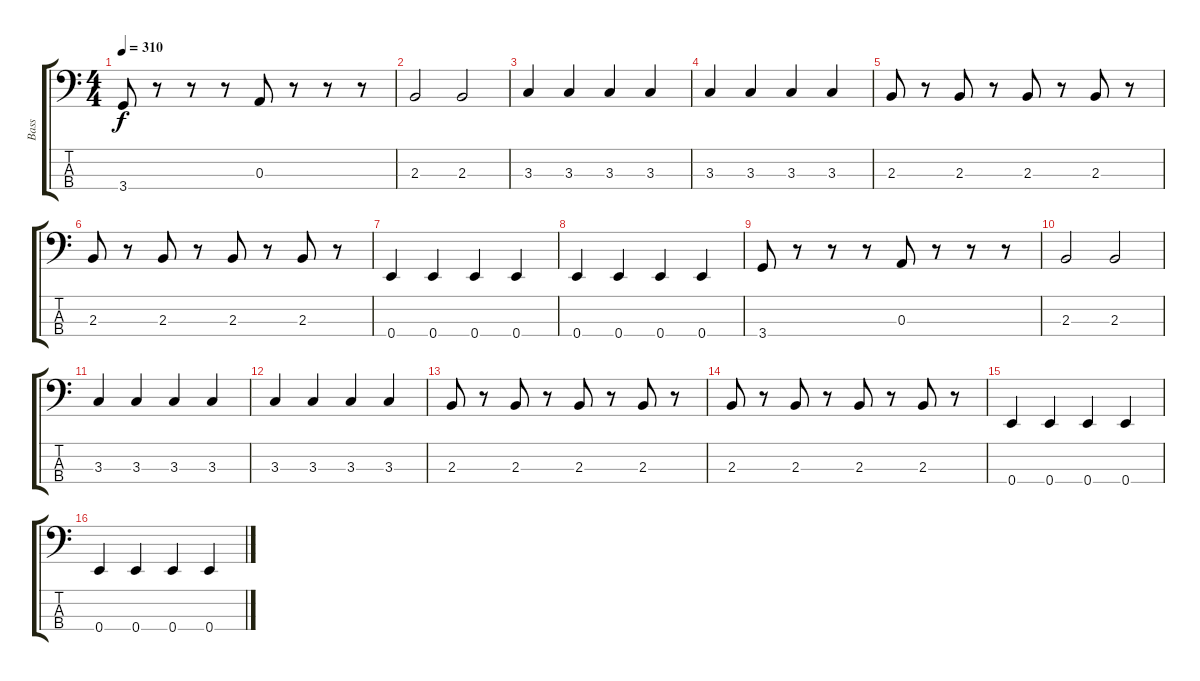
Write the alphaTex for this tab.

\track ("Bass" "Bass") {instrument electricbassfinger}
\staff {score tabs}
\tuning (G2 D2 A1 E1) {hide}
\ts (4 4)
\tempo 310
\clef f4
\ks c
3.4.8{dy f} r.8 r.8 r.8 0.3.8 r.8 r.8 r.8 |
2.3.2 2.3.2 |
3.3.4 3.3.4 3.3.4 3.3.4 |
3.3.4 3.3.4 3.3.4 3.3.4 |
2.3.8 r.8 2.3.8 r.8 2.3.8 r.8 2.3.8 r.8 |
2.3.8 r.8 2.3.8 r.8 2.3.8 r.8 2.3.8 r.8 |
0.4.4 0.4.4 0.4.4 0.4.4 |
0.4.4 0.4.4 0.4.4 0.4.4 |
3.4.8 r.8 r.8 r.8 0.3.8 r.8 r.8 r.8 |
2.3.2 2.3.2 |
3.3.4 3.3.4 3.3.4 3.3.4 |
3.3.4 3.3.4 3.3.4 3.3.4 |
2.3.8 r.8 2.3.8 r.8 2.3.8 r.8 2.3.8 r.8 |
2.3.8 r.8 2.3.8 r.8 2.3.8 r.8 2.3.8 r.8 |
0.4.4 0.4.4 0.4.4 0.4.4 |
0.4.4 0.4.4 0.4.4 0.4.4
